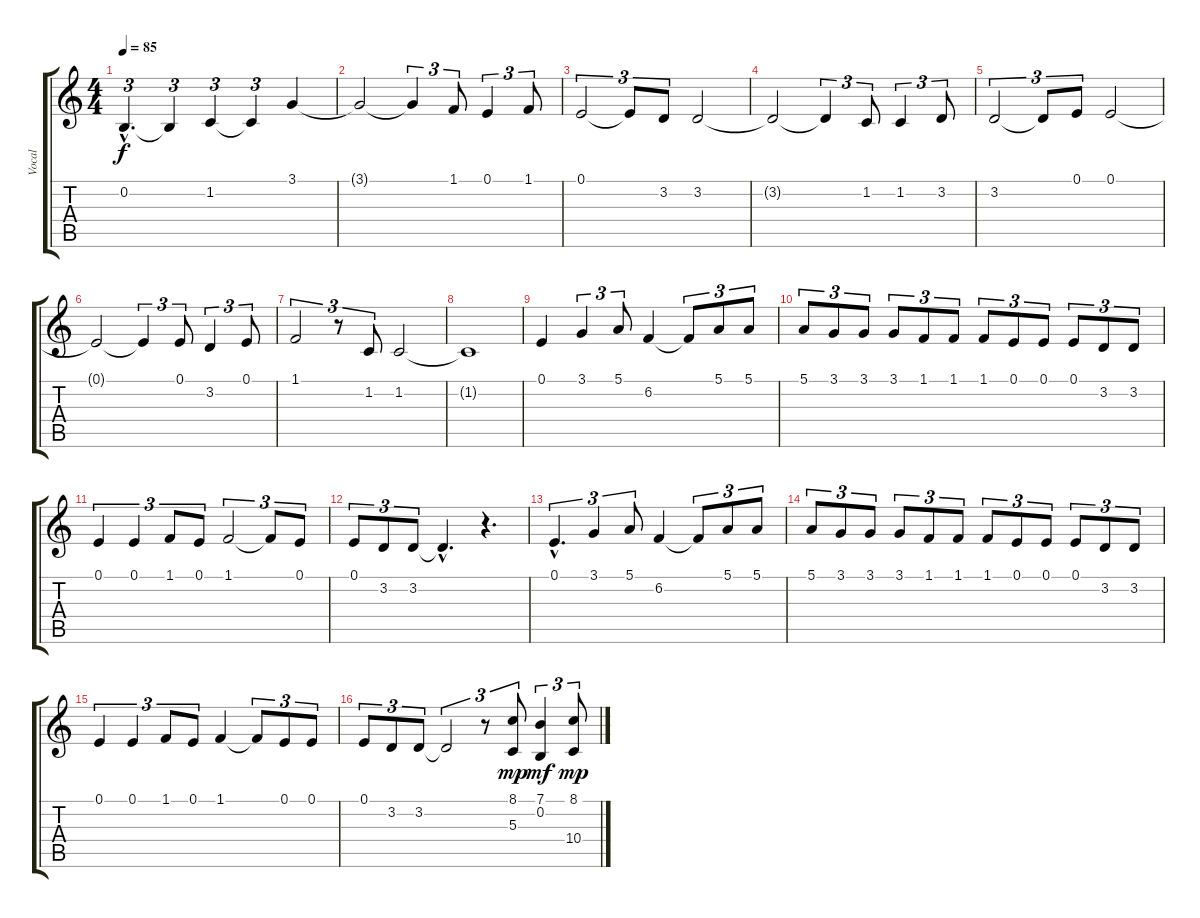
\track ("Vocal" "Vocal") {instrument flute}
\staff {score tabs}
\tuning (E4 B3 G3 D3 A2 E2) {hide}
\ts (4 4)
\tempo 85
\clef g2
\ks c
0.2{hac}.4{d tu (3 2) dy f} 0.2{t}.4{tu (3 2)} 1.2.4{tu (3 2)} 1.2{t}.4{tu (3 2)} 3.1.4 |
3.1{t}.2 3.1{t}.4{tu (3 2)} 1.1.8{tu (3 2)} 0.1.4{tu (3 2)} 1.1.8{tu (3 2)} |
0.1.2{tu (3 2)} 0.1{t}.8{tu (3 2)} 3.2.8{tu (3 2)} 3.2.2 |
3.2{t}.2 3.2{t}.4{tu (3 2)} 1.2.8{tu (3 2)} 1.2.4{tu (3 2)} 3.2.8{tu (3 2)} |
3.2.2{tu (3 2)} 3.2{t}.8{tu (3 2)} 0.1.8{tu (3 2)} 0.1.2 |
0.1{t}.2 0.1{t}.4{tu (3 2)} 0.1.8{tu (3 2)} 3.2.4{tu (3 2)} 0.1.8{tu (3 2)} |
1.1.2{tu (3 2)} r.8{tu (3 2)} 1.2.8{tu (3 2)} 1.2.2 |
1.2{t}.1 |
0.1.4 3.1.4{tu (3 2)} 5.1.8{tu (3 2)} 6.2.4 6.2{t}.8{tu (3 2)} 5.1.8{tu (3 2)} 5.1.8{tu (3 2)} |
5.1.8{tu (3 2)} 3.1.8{tu (3 2)} 3.1.8{tu (3 2)} 3.1.8{tu (3 2)} 1.1.8{tu (3 2)} 1.1.8{tu (3 2)} 1.1.8{tu (3 2)} 0.1.8{tu (3 2)} 0.1.8{tu (3 2)} 0.1.8{tu (3 2)} 3.2.8{tu (3 2)} 3.2.8{tu (3 2)} |
0.1.4{tu (3 2)} 0.1.4{tu (3 2)} 1.1.8{tu (3 2)} 0.1.8{tu (3 2)} 1.1.2{tu (3 2)} 1.1{t}.8{tu (3 2)} 0.1.8{tu (3 2)} |
0.1.8{tu (3 2)} 3.2.8{tu (3 2)} 3.2.8{tu (3 2)} 3.2{hac t}.4{d} r.4{d} |
0.1{hac}.4{d tu (3 2)} 3.1.4{tu (3 2)} 5.1.8{tu (3 2)} 6.2.4 6.2{t}.8{tu (3 2)} 5.1.8{tu (3 2)} 5.1.8{tu (3 2)} |
5.1.8{tu (3 2)} 3.1.8{tu (3 2)} 3.1.8{tu (3 2)} 3.1.8{tu (3 2)} 1.1.8{tu (3 2)} 1.1.8{tu (3 2)} 1.1.8{tu (3 2)} 0.1.8{tu (3 2)} 0.1.8{tu (3 2)} 0.1.8{tu (3 2)} 3.2.8{tu (3 2)} 3.2.8{tu (3 2)} |
0.1.4{tu (3 2)} 0.1.4{tu (3 2)} 1.1.8{tu (3 2)} 0.1.8{tu (3 2)} 1.1.4 1.1{t}.8{tu (3 2)} 0.1.8{tu (3 2)} 0.1.8{tu (3 2)} |
0.1.8{tu (3 2)} 3.2.8{tu (3 2)} 3.2.8{tu (3 2)} 3.2{t}.2{tu (3 2)} r.8{tu (3 2)} (8.1 5.3).8{tu (3 2) dy mp} (7.1 0.2).4{tu (3 2) dy mf} (8.1 10.4).8{tu (3 2) dy mp}
